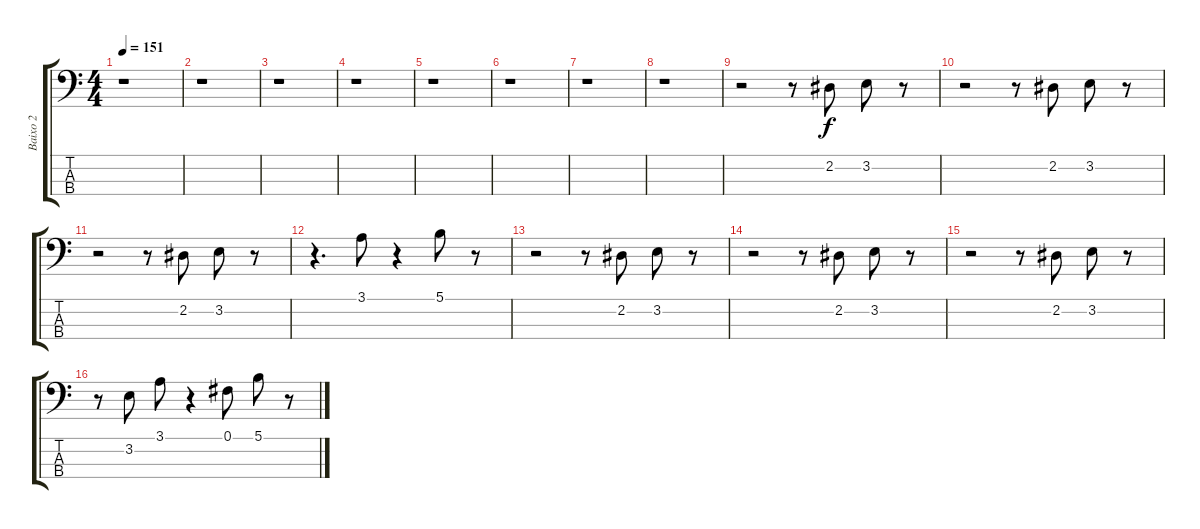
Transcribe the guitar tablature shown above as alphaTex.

\track ("Baixo 2" "Baixo 2") {instrument electricbassfinger}
\staff {score tabs}
\tuning (Gb2 Db2 Ab1 Eb1) {hide}
\ts (4 4)
\tempo 151
\clef f4
\ks c
r.1{dy f} |
r.1 |
r.1 |
r.1 |
r.1 |
r.1 |
r.1 |
r.1 |
r.2 r.8 2.2.8 3.2.8 r.8 |
r.2 r.8 2.2.8 3.2.8 r.8 |
r.2 r.8 2.2.8 3.2.8 r.8 |
r.4{d} 3.1.8 r.4 5.1.8 r.8 |
r.2 r.8 2.2.8 3.2.8 r.8 |
r.2 r.8 2.2.8 3.2.8 r.8 |
r.2 r.8 2.2.8 3.2.8 r.8 |
r.8 3.2.8 3.1.8 r.4 0.1.8 5.1.8 r.8
